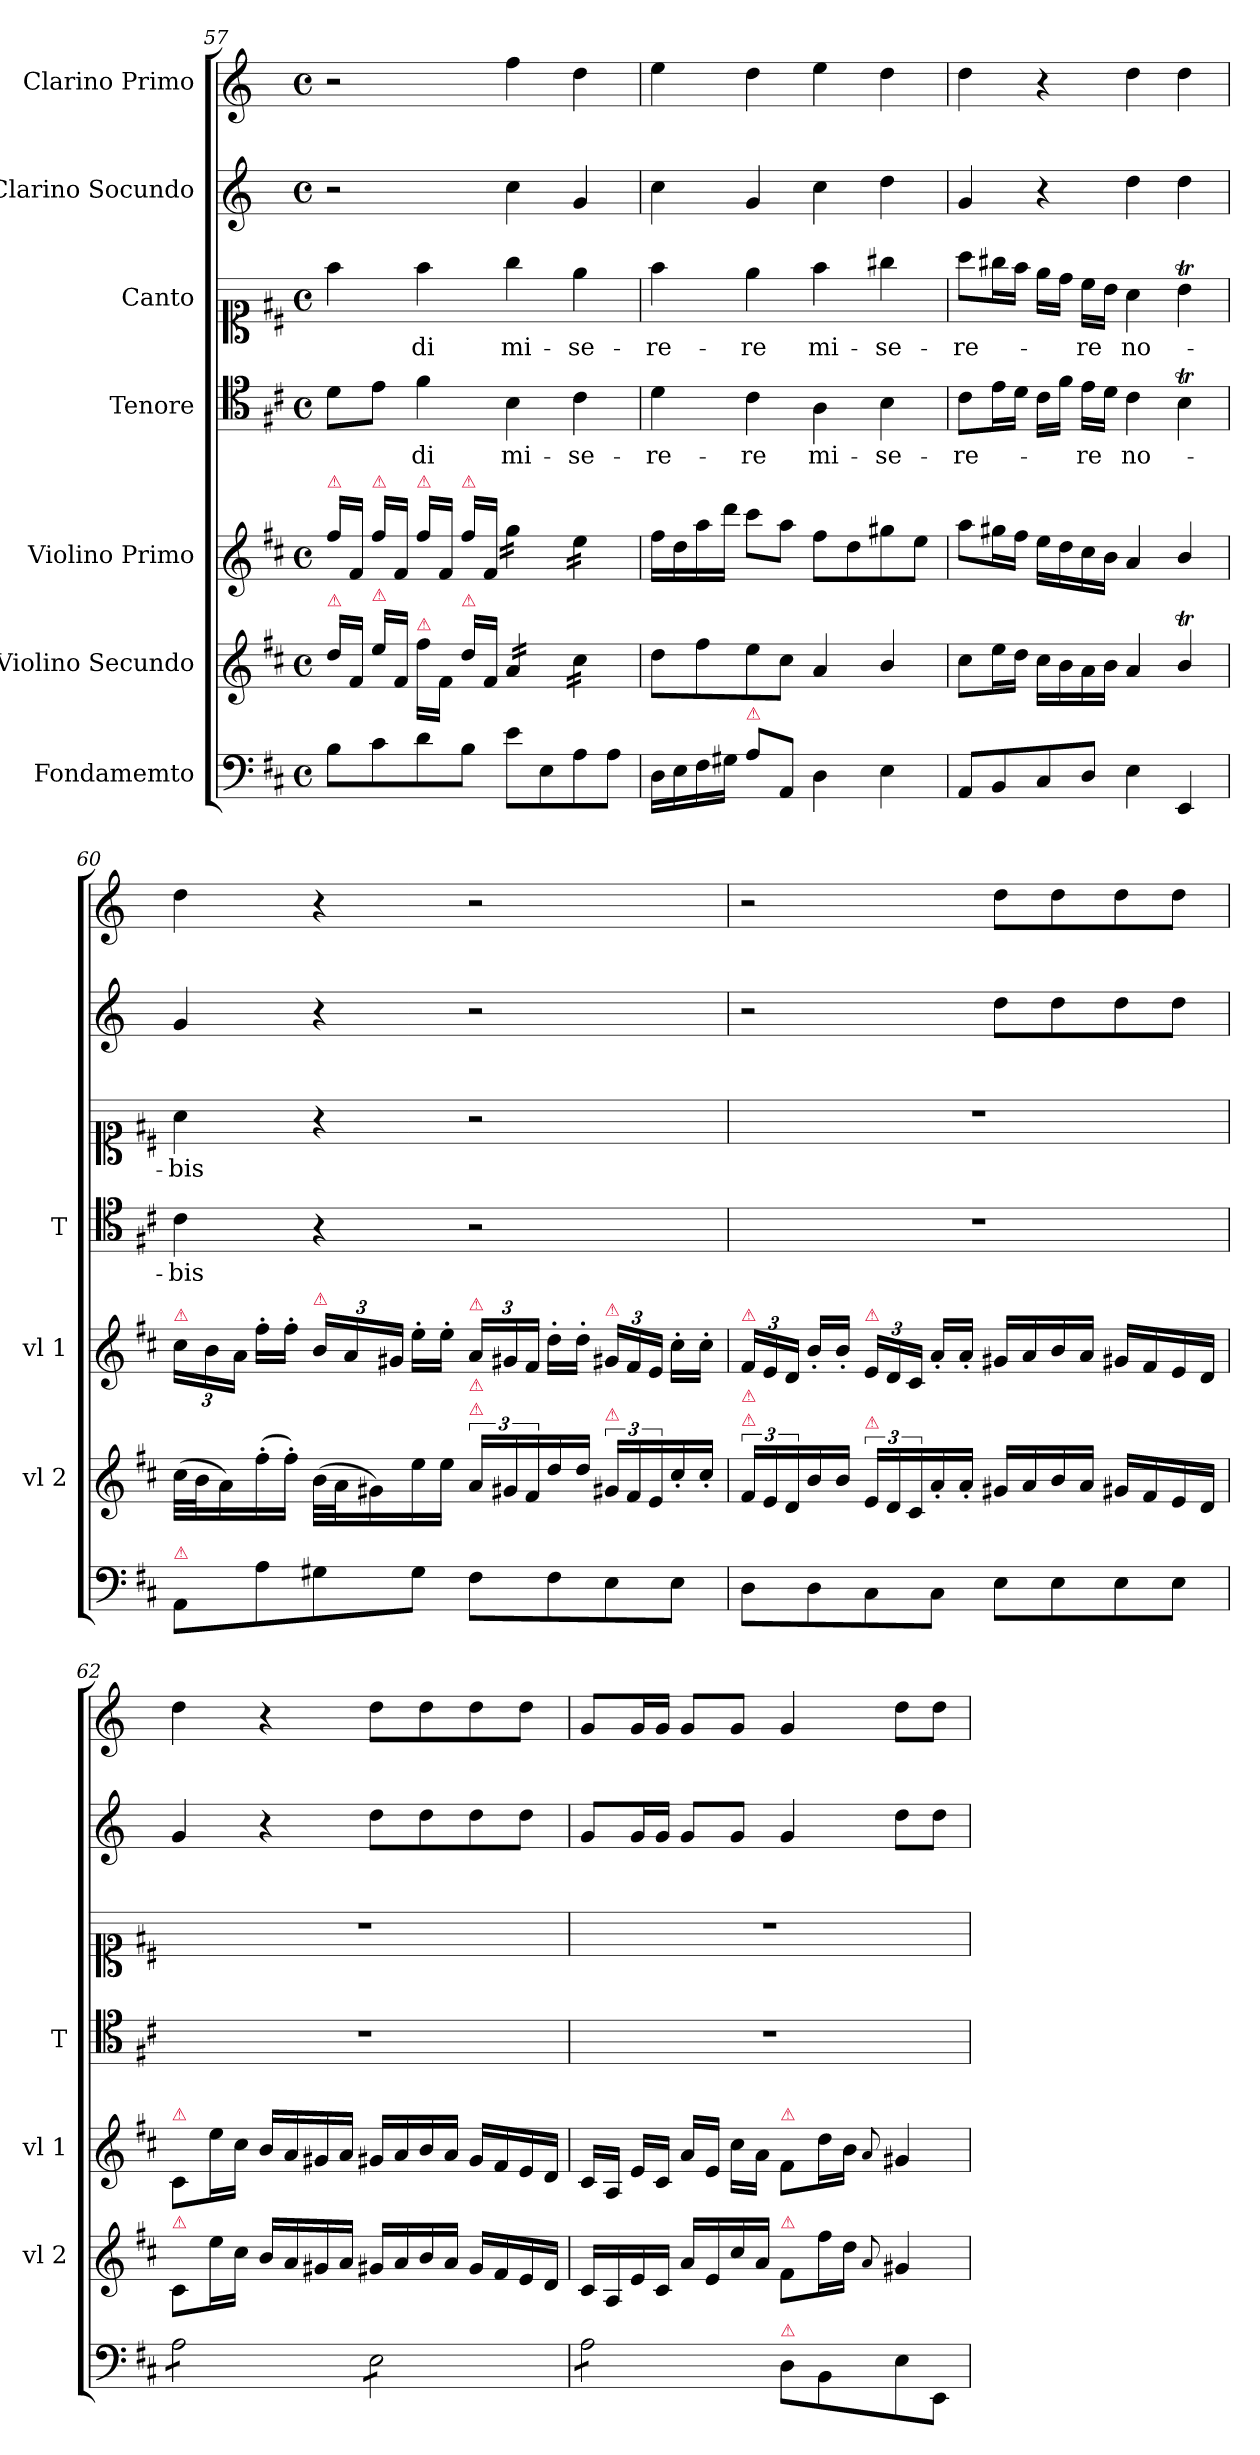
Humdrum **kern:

**kern	**kern	**kern	**kern	**text	**kern	**text	**kern	**kern
*part7	*part6	*part5	*part4	*part4	*part3	*part3	*part2	*part1
*staff7	*staff6	*staff5	*staff4	*staff4	*staff3	*staff3	*staff2	*staff1
*I"Fondamemto	*I"Violino Secundo	*I"Violino Primo	*I"Tenore	*	*I"Canto	*	*I"Clarino Socundo	*I"Clarino Primo
*	*I'vl 2	*I'vl 1	*I'T	*	*	*	*	*
*clefF4	*clefG2	*clefG2	*clefC4	*	*clefC1	*	*clefG2	*clefG2
*	*	*	*	*	*	*	*ITrd-1c-2	*ITrd-1c-2
*k[f#c#]	*k[f#c#]	*k[f#c#]	*k[f#c#]	*	*k[f#c#]	*	*k[f#c#]	*k[f#c#]
*M4/4	*M4/4	*M4/4	*M4/4	*	*M4/4	*	*M4/4	*M4/4
*met(c)	*met(c)	*met(c)	*met(c)	*	*met(c)	*	*met(c)	*met(c)
=57	=57	=57	=57	=57	=57	=57	=57	=57
!	!	!LO:TX:a:color=crimson:t=⚠	!	!	!	!	!	!
!	!LO:TX:a:color=crimson:t=⚠	!	!	!	!	!	!	!
8B\L	16dd\LL	16ff#\LL	8d\L	.	4ff#\	.	2r	2r
.	16f#/JJ	16f#/JJ	.	.	.	.	.	.
!	!	!LO:TX:a:color=crimson:t=⚠	!	!	!	!	!	!
!	!LO:TX:a:color=crimson:t=⚠	!	!	!	!	!	!	!
8c#\	16ee\LL	16ff#\LL	8e\J	.	.	.	.	.
.	16f#/JJ	16f#/JJ	.	.	.	.	.	.
!	!	!LO:TX:a:color=crimson:t=⚠	!	!	!	!	!	!
!	!LO:TX:a:color=crimson:t=⚠	!	!	!	!	!	!	!
8d\	16ff#\LL	16ff#\LL	4f#\	-di	4ff#\	-di	.	.
.	16f#\JJ	16f#/JJ	.	.	.	.	.	.
!	!	!LO:TX:a:color=crimson:t=⚠	!	!	!	!	!	!
!	!LO:TX:a:color=crimson:t=⚠	!	!	!	!	!	!	!
8B\J	16dd\LL	16ff#\LL	.	.	.	.	.	.
.	16f#/JJ	16f#/JJ	.	.	.	.	.	.
*	*tremolo	*	*	*	*	*	*	*
*	*	*tremolo	*	*	*	*	*	*
8e\L	16a/LL	16gg\LL	4B\	mi-	4gg\	mi-	4dd\	4gg\
.	16a/	16gg\	.	.	.	.	.	.
8E\	16a/	16gg\	.	.	.	.	.	.
.	16a/JJ	16gg\JJ	.	.	.	.	.	.
8A\	16cc#\LL	16ee\LL	4c#\	-se-	4ee\	-se-	4a/	4ee\
.	16cc#\	16ee\	.	.	.	.	.	.
8A\J	16cc#\	16ee\	.	.	.	.	.	.
.	16cc#\JJ	16ee\JJ	.	.	.	.	.	.
*	*	*Xtremolo	*	*	*	*	*	*
*	*Xtremolo	*	*	*	*	*	*	*
=58	=58	=58	=58	=58	=58	=58	=58	=58
16D\LL	8dd\L	16ff#\LL	4d\	-re-	4ff#\	-re-	4dd\	4ff#\
16E\	.	16dd\	.	.	.	.	.	.
16F#\	8ff#\	16aa\	.	.	.	.	.	.
16G#X\JJ	.	16ddd\JJ	.	.	.	.	.	.
!LO:TX:a:color=crimson:t=⚠	!	!	!	!	!	!	!	!
8A\L	8ee\	8ccc#\L	4c#\	-re	4ee\	-re	4a/	4ee\
8AA/J	8cc#\J	8aa\J	.	.	.	.	.	.
4D\	4a/	8ff#\L	4A\	mi-	4ff#\	mi-	4dd\	4ff#\
.	.	8dd\	.	.	.	.	.	.
4E\	4b/	8gg#X\	4B\	-se-	4gg#X\	-se-	4ee\	4ee\
.	.	8ee\J	.	.	.	.	.	.
=59	=59	=59	=59	=59	=59	=59	=59	=59
8AA/L	8cc#\L	8aa\L	8c#\L	-re-	8aa\L	-re-	4a/	4ee\
8BB/	16ee\L	16gg#X\L	16e\L	.	16gg#X\L	.	.	.
.	16dd\JJ	16ff#\JJ	16d\JJ	.	16ff#\JJ	.	.	.
8C#/	16cc#\LL	16ee\LL	16c#\LL	.	16ee\LL	.	4r	4r
.	16b\	16dd\	16f#\JJ	.	16dd\JJ	.	.	.
8D/J	16a\	16cc#\	16e\LL	-re	16cc#\LL	-re	.	.
.	16b\JJ	16b\JJ	16d\JJ	.	16b\JJ	.	.	.
4E\	4a/	4a/	4c#\	no-	4a\	no-	4ee\	4ee\
4EE/	4bT/	4b/	4BT\	.	4bT\	.	4ee\	4ee\
=60	=60	=60	=60	=60	=60	=60	=60	=60
!	!	!LO:TX:a:color=crimson:t=⚠	!	!	!	!	!	!
!LO:TX:a:color=crimson:t=⚠	!	!	!	!	!	!	!	!
8AA/L	(32cc#\LLL	24cc#\LL	4c#\	-bis	4a\	-bis	4a/	4ee\
.	32b\J	.	.	.	.	.	.	.
.	.	24b\	.	.	.	.	.	.
.	16a\)	.	.	.	.	.	.	.
.	.	24a\JJ	.	.	.	.	.	.
8A\	(16ff#'\	16ff#'\LL	.	.	.	.	.	.
.	16ff#'\JJ)	16ff#'\JJ	.	.	.	.	.	.
!	!	!LO:TX:a:color=crimson:t=⚠	!	!	!	!	!	!
8G#X\	(32b\LLL	24b/LL	4r	.	4r	.	4r	4r
.	32a\J	.	.	.	.	.	.	.
.	.	24a/	.	.	.	.	.	.
.	16g#X\)	.	.	.	.	.	.	.
.	.	24g#X/JJ	.	.	.	.	.	.
8G#\J	16ee\	16ee'\LL	.	.	.	.	.	.
.	16ee\JJ	16ee'\JJ	.	.	.	.	.	.
!	!	!LO:TX:a:color=crimson:t=⚠	!	!	!	!	!	!
!	!LO:TX:a:color=crimson:t=⚠	!	!	!	!	!	!	!
!	!LO:TX:a:color=crimson:t=⚠	!	!	!	!	!	!	!
8F#\L	24a/LL	24a/LL	2r	.	2r	.	2r	2r
.	24g#X/	24g#X/	.	.	.	.	.	.
.	24f#/	24f#/JJ	.	.	.	.	.	.
8F#\	16dd\	16dd'\LL	.	.	.	.	.	.
.	16dd\JJ	16dd'\JJ	.	.	.	.	.	.
!	!	!LO:TX:a:color=crimson:t=⚠	!	!	!	!	!	!
!	!LO:TX:a:color=crimson:t=⚠	!	!	!	!	!	!	!
8E\	24g#X/LL	24g#X/LL	.	.	.	.	.	.
.	24f#/	24f#/	.	.	.	.	.	.
.	24e/	24e/JJ	.	.	.	.	.	.
8E\J	16cc#'\	16cc#'\LL	.	.	.	.	.	.
.	16cc#'\JJ	16cc#'\JJ	.	.	.	.	.	.
=61	=61	=61	=61	=61	=61	=61	=61	=61
!	!	!LO:TX:a:color=crimson:t=⚠	!	!	!	!	!	!
!	!LO:TX:a:color=crimson:t=⚠	!	!	!	!	!	!	!
!	!LO:TX:a:color=crimson:t=⚠	!	!	!	!	!	!	!
8D\L	24f#/LL	24f#/LL	1r	.	1r	.	2r	2r
.	24e/	24e/	.	.	.	.	.	.
.	24d/	24d/JJ	.	.	.	.	.	.
8D\	16b\	16b'/LL	.	.	.	.	.	.
.	16b\JJ	16b'/JJ	.	.	.	.	.	.
!	!	!LO:TX:a:color=crimson:t=⚠	!	!	!	!	!	!
!	!LO:TX:a:color=crimson:t=⚠	!	!	!	!	!	!	!
8C#\	24e/LL	24e/LL	.	.	.	.	.	.
.	24d/	24d/	.	.	.	.	.	.
.	24c#/	24c#/JJ	.	.	.	.	.	.
8C#\J	16a'/	16a'/LL	.	.	.	.	.	.
.	16a'/JJ	16a'/JJ	.	.	.	.	.	.
8E\L	16g#X/LL	16g#X/LL	.	.	.	.	8ee\L	8ee\L
.	16a/	16a/	.	.	.	.	.	.
8E\	16b/	16b/	.	.	.	.	8ee\	8ee\
.	16a/JJ	16a/JJ	.	.	.	.	.	.
8E\	16g#X/LL	16g#X/LL	.	.	.	.	8ee\	8ee\
.	16f#/	16f#/	.	.	.	.	.	.
8E\J	16e/	16e/	.	.	.	.	8ee\J	8ee\J
.	16d/JJ	16d/JJ	.	.	.	.	.	.
=62	=62	=62	=62	=62	=62	=62	=62	=62
!	!	!LO:TX:a:color=crimson:t=⚠	!	!	!	!	!	!
!	!LO:TX:a:color=crimson:t=⚠	!	!	!	!	!	!	!
*tremolo	*	*	*	*	*	*	*	*
8A\L	8c#/L	8c#/L	1r	.	1r	.	4a/	4ee\
8A\	16ee\L	16ee\L	.	.	.	.	.	.
.	16cc#\JJ	16cc#\JJ	.	.	.	.	.	.
8A\	16b/LL	16b/LL	.	.	.	.	4r	4r
.	16a/	16a/	.	.	.	.	.	.
8A\J	16g#X/	16g#X/	.	.	.	.	.	.
.	16a/JJ	16a/JJ	.	.	.	.	.	.
8E\L	16g#X/LL	16g#X/LL	.	.	.	.	8ee\L	8ee\L
.	16a/	16a/	.	.	.	.	.	.
8E\	16b/	16b/	.	.	.	.	8ee\	8ee\
.	16a/JJ	16a/JJ	.	.	.	.	.	.
8E\	16g#/LL	16g#/LL	.	.	.	.	8ee\	8ee\
.	16f#/	16f#/	.	.	.	.	.	.
8E\J	16e/	16e/	.	.	.	.	8ee\J	8ee\J
.	16d/JJ	16d/JJ	.	.	.	.	.	.
=63	=63	=63	=63	=63	=63	=63	=63	=63
8A\L	16c#/LL	16c#/LL	1r	.	1r	.	8a/L	8a/L
.	16A/	16A/JJ	.	.	.	.	.	.
8A\	16e/	16e/LL	.	.	.	.	16a/L	16a/L
.	16c#/JJ	16c#/JJ	.	.	.	.	16a/JJ	16a/JJ
8A\	16a/LL	16a/LL	.	.	.	.	8a/L	8a/L
.	16e/	16e/JJ	.	.	.	.	.	.
8A\J	16cc#/	16cc#\LL	.	.	.	.	8a/J	8a/J
*Xtremolo	*	*	*	*	*	*	*	*
.	16a/JJ	16a\JJ	.	.	.	.	.	.
!	!	!LO:TX:a:color=crimson:t=⚠	!	!	!	!	!	!
!	!LO:TX:a:color=crimson:t=⚠	!	!	!	!	!	!	!
!LO:TX:a:color=crimson:t=⚠	!	!	!	!	!	!	!	!
8D\L	8f#/L	8f#/L	.	.	.	.	4a/	4a/
8BB\	16ff#\L	16dd\L	.	.	.	.	.	.
.	16dd\JJ	16b\JJ	.	.	.	.	.	.
.	8qqa/	8qqa/	.	.	.	.	.	.
8E\	4g#X/	4g#X/	.	.	.	.	8ee\L	8ee\L
8EE/J	.	.	.	.	.	.	8ee\J	8ee\J
=	=	=	=	=	=	=	=	=
*-	*-	*-	*-	*-	*-	*-	*-	*-
